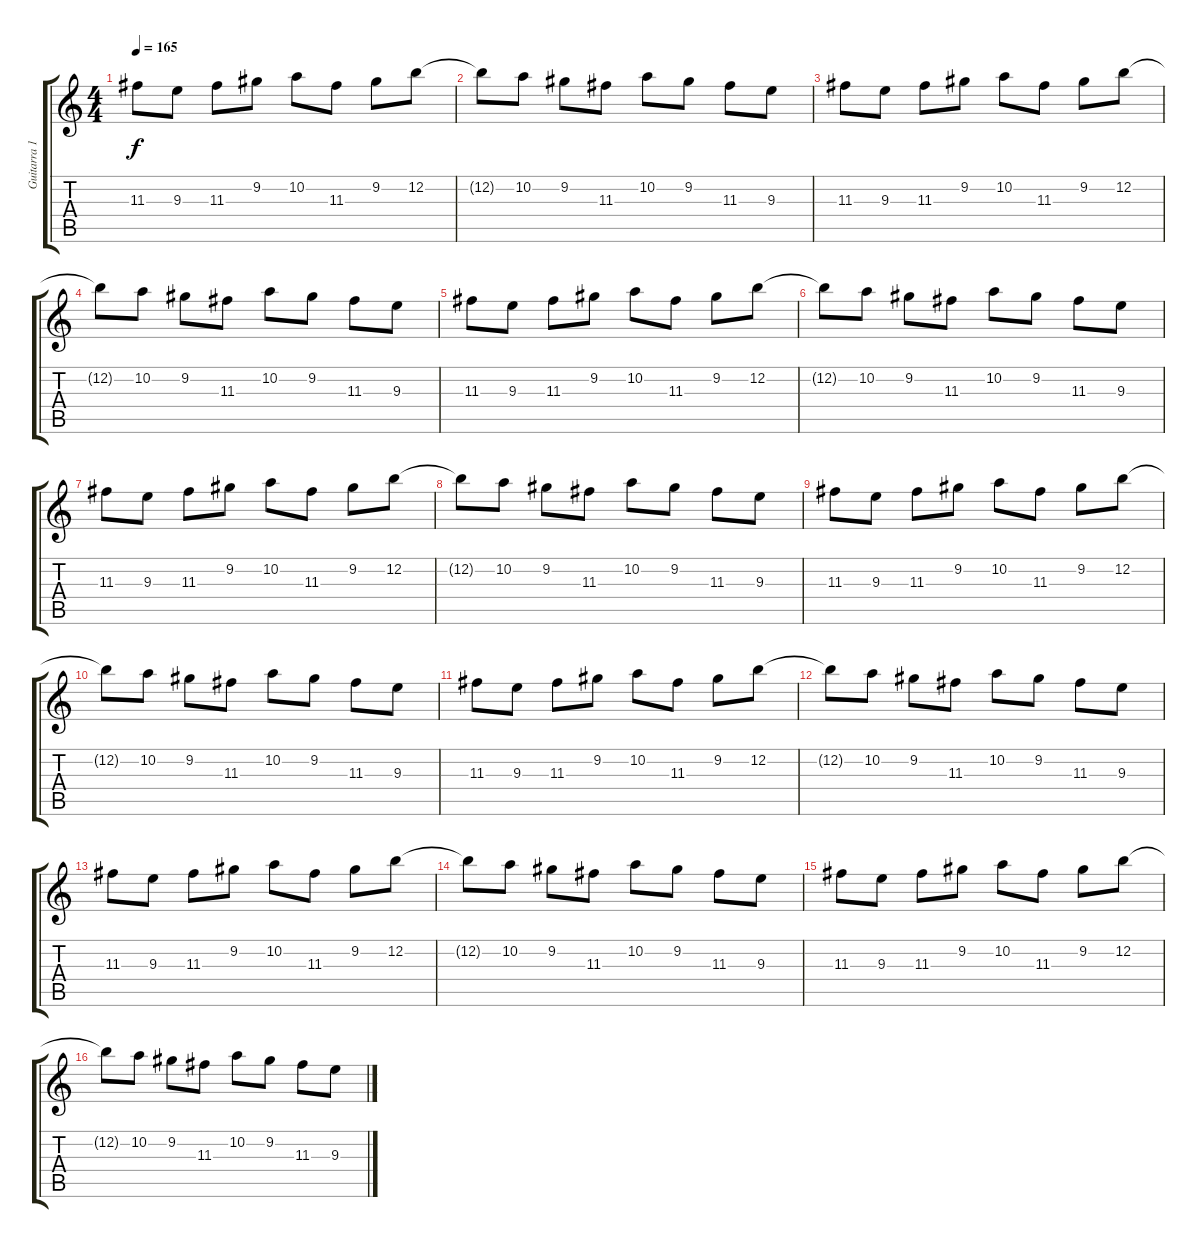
\track ("Guitarra 1" "Guitarra 1") {instrument distortionguitar}
\staff {score tabs}
\tuning (E4 B3 G3 D3 A2 E2) {hide}
\ts (4 4)
\tempo 165
\clef g2
\ks c
11.3.8{dy f} 9.3.8 11.3.8 9.2.8 10.2.8 11.3.8 9.2.8 12.2.8 |
12.2{t}.8 10.2.8 9.2.8 11.3.8 10.2.8 9.2.8 11.3.8 9.3.8 |
11.3.8 9.3.8 11.3.8 9.2.8 10.2.8 11.3.8 9.2.8 12.2.8 |
12.2{t}.8 10.2.8 9.2.8 11.3.8 10.2.8 9.2.8 11.3.8 9.3.8 |
11.3.8 9.3.8 11.3.8 9.2.8 10.2.8 11.3.8 9.2.8 12.2.8 |
12.2{t}.8 10.2.8 9.2.8 11.3.8 10.2.8 9.2.8 11.3.8 9.3.8 |
11.3.8 9.3.8 11.3.8 9.2.8 10.2.8 11.3.8 9.2.8 12.2.8 |
12.2{t}.8 10.2.8 9.2.8 11.3.8 10.2.8 9.2.8 11.3.8 9.3.8 |
11.3.8 9.3.8 11.3.8 9.2.8 10.2.8 11.3.8 9.2.8 12.2.8 |
12.2{t}.8 10.2.8 9.2.8 11.3.8 10.2.8 9.2.8 11.3.8 9.3.8 |
11.3.8 9.3.8 11.3.8 9.2.8 10.2.8 11.3.8 9.2.8 12.2.8 |
12.2{t}.8 10.2.8 9.2.8 11.3.8 10.2.8 9.2.8 11.3.8 9.3.8 |
11.3.8 9.3.8 11.3.8 9.2.8 10.2.8 11.3.8 9.2.8 12.2.8 |
12.2{t}.8 10.2.8 9.2.8 11.3.8 10.2.8 9.2.8 11.3.8 9.3.8 |
11.3.8 9.3.8 11.3.8 9.2.8 10.2.8 11.3.8 9.2.8 12.2.8 |
12.2{t}.8 10.2.8 9.2.8 11.3.8 10.2.8 9.2.8 11.3.8 9.3.8
